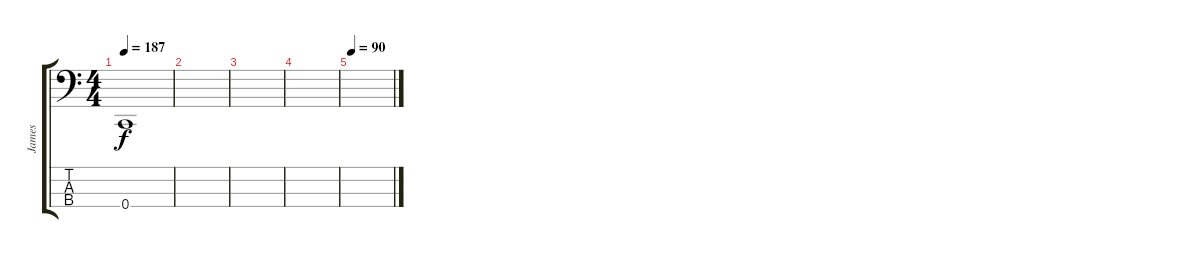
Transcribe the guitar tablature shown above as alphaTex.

\track ("James" "James") {instrument electricbassfinger}
\staff {score tabs}
\tuning (F2 C2 G1 C1) {hide}
\ts (4 4)
\tempo 187
\clef f4
\ks c
0.4{t}.1{dy f} |
|
|
|
\tempo 90
